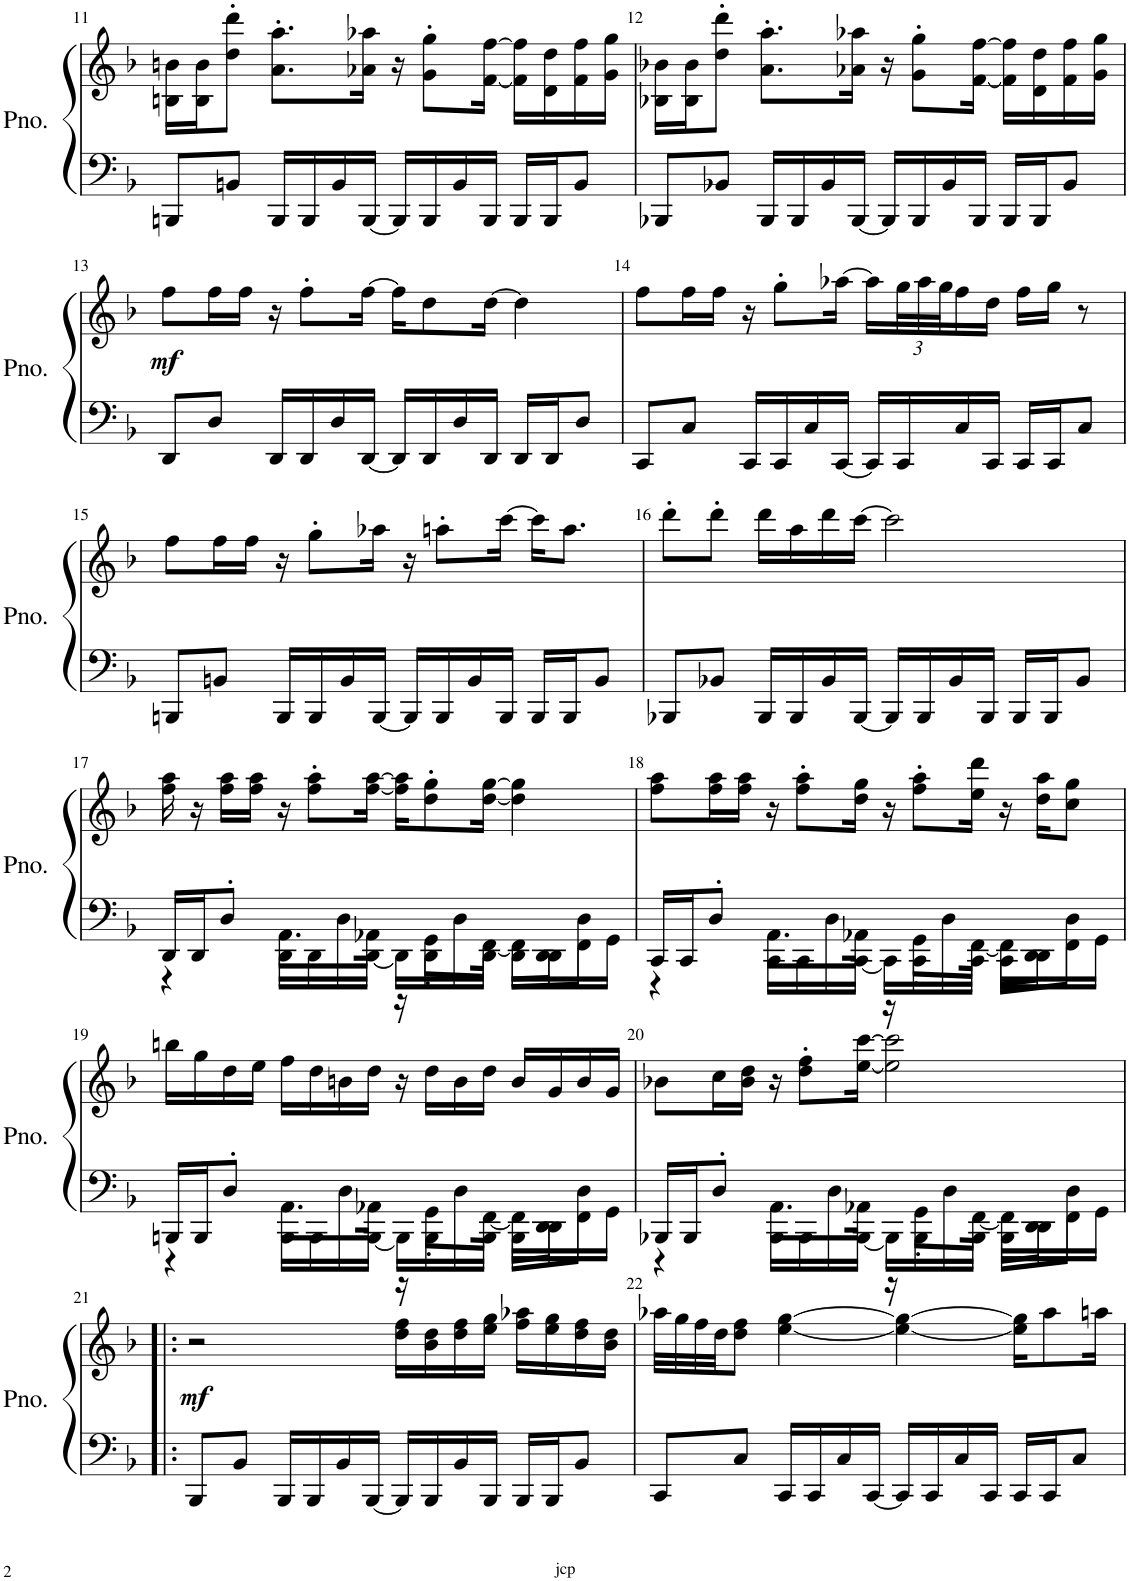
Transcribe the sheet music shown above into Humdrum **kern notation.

**kern	**kern	**dynam
*part1	*part1	*part1
*staff2	*staff1	*staff1/2
*I"Piano	*	*
*I'Pno.	*	*
!!LO:PB:g=z
*clefF4	*clefG2	*
*k[b-]	*k[b-]	*
*M4/4	*M4/4	*
=11	=11	=11
8BBBn/L	16Bn\ 16bn\LL	.
.	16B\ 16b\J	.
8BBn/J	8dd\' 8ddd\'J	.
16BBB/LL	8.a\' 8.aa\'L	.
16BBB/	.	.
16BB/	.	.
[16BBB/JJ	16a-X\ 16aa-X\Jk	.
16BBB/LL]	16r	.
16BBB/	8g\' 8gg\'L	.
16BB/	.	.
16BBB/JJ	[16f\ [16ff\Jk	.
16BBB/LL	16f\] 16ff\]LL	.
16BBB/J	16d\ 16dd\	.
8BB/J	16f\ 16ff\	.
.	16g\ 16gg\JJ	.
=12	=12	=12
8BBB-X/L	16B-X\ 16b-X\LL	.
.	16B-\ 16b-\J	.
8BB-X/J	8dd\' 8ddd\'J	.
16BBB-/LL	8.a\' 8.aa\'L	.
16BBB-/	.	.
16BB-/	.	.
[16BBB-/JJ	16a-X\ 16aa-X\Jk	.
16BBB-/LL]	16r	.
16BBB-/	8g\' 8gg\'L	.
16BB-/	.	.
16BBB-/JJ	[16f\ [16ff\Jk	.
16BBB-/LL	16f\] 16ff\]LL	.
16BBB-/J	16d\ 16dd\	.
8BB-/J	16f\ 16ff\	.
.	16g\ 16gg\JJ	.
!!LO:LB:g=z
=13	=13	=13
!	!	!LO:DY:b
8DD/L	8ff\L	mf
8D/J	16ff\L	.
.	16ff\JJ	.
16DD/LL	16r	.
16DD/	8ff'\L	.
16D/	.	.
[16DD/JJ	[16ff\Jk	.
16DD/LL]	16ff\KL]	.
16DD/	8dd\	.
16D/	.	.
16DD/JJ	[16dd\Jk	.
16DD/LL	4dd\]	.
16DD/J	.	.
8D/J	.	.
=14	=14	=14
8CC/L	8ff\L	.
8C/J	16ff\L	.
.	16ff\JJ	.
16CC/LL	16r	.
16CC/	8gg'\L	.
16C/	.	.
[16CC/JJ	[16aa-X\Jk	.
16CC/LL]	16aa-\LL]	.
*	*Xbrackettup	*
16CC/	48gg\L	.
.	48aa-\	.
.	48gg\J	.
16C/	16ff\	.
16CC/JJ	16dd\JJ	.
16CC/LL	16ff\LL	.
16CC/J	16gg\JJ	.
8C/J	8r	.
!!LO:LB:g=z
=15	=15	=15
8BBBn/L	8ff\L	.
8BBn/J	16ff\L	.
.	16ff\JJ	.
16BBB/LL	16r	.
16BBB/	8gg'\L	.
16BB/	.	.
[16BBB/JJ	16aa-X\Jk	.
16BBB/LL]	16r	.
16BBB/	8aan'\L	.
16BB/	.	.
16BBB/JJ	[16ccc\Jk	.
16BBB/LL	16ccc\KL]	.
16BBB/J	8.aa\J	.
8BB/J	.	.
=16	=16	=16
8BBB-X/L	8ddd'\L	.
8BB-X/J	8ddd'\J	.
16BBB-/LL	16ddd\LL	.
16BBB-/	16aa\	.
16BB-/	16ddd\	.
[16BBB-/JJ	[16ccc\JJ	.
16BBB-/LL]	2ccc\]	.
16BBB-/	.	.
16BB-/	.	.
16BBB-/JJ	.	.
16BBB-/LL	.	.
16BBB-/J	.	.
8BB-/J	.	.
!!LO:LB:g=z
=17	=17	=17
*^	*	*
16DD/LL	4r	16ff\ 16aa\	.
16DD/J	.	16r	.
8D'/J	.	16ff\ 16aa\LL	.
.	.	16ff\ 16aa\JJ	.
16DD\LL	8.AA\L	16r	.
16DD\	.	8ff\' 8aa\'L	.
16D\	.	.	.
[16DD\JJ	16AA-X\Jk	[16ff\ [16aa\Jk	.
16DD\LL]	16r	16ff\] 16aa\]KL	.
16DD\	8GG'\L	8dd\' 8gg\'	.
16D\	.	.	.
16DD\JJ	[16FF\Jk	[16dd\ [16gg\Jk	.
16DD\LL	16FF\LL]	4dd\] 4gg\]	.
16DD\J	16DD\	.	.
8D\J	16FF\	.	.
.	16GG\JJ	.	.
=18	=18	=18	=18
16CC/LL	4r	8ff\ 8aa\L	.
16CC/J	.	.	.
8D'/J	.	16ff\ 16aa\L	.
.	.	16ff\ 16aa\JJ	.
16CC\LL	8.AA\L	16r	.
16CC\	.	8ff\' 8aa\'L	.
16D\	.	.	.
[16CC\JJ	16AA-X\Jk	16dd\ 16gg\Jk	.
16CC\LL]	16r	16r	.
16CC\	8GG'\L	8ff\' 8aa\'L	.
16D\	.	.	.
16CC\JJ	[16FF\Jk	16ee\ 16ddd\Jk	.
16CC\LL	16FF\LL]	16r	.
16DD\J	16DD\	16dd\ 16aa\KL	.
8D\J	16FF\	8cc\ 8gg\J	.
.	16GG\JJ	.	.
!!LO:LB:g=z
=19	=19	=19	=19
16BBBn/LL	4r	16bbn\LL	.
16BBB/J	.	16gg\	.
8D'/J	.	16dd\	.
.	.	16ee\JJ	.
16BBB\LL	8.AA\L	16ff\LL	.
16BBB\	.	16dd\	.
16D\	.	16bn\	.
[16BBB\JJ	16AA-X\Jk	16dd\JJ	.
16BBB\LL]	16r	16r	.
16BBB\	8GG'\L	16dd\LL	.
16D\	.	16b\	.
16BBB\JJ	[16FF\Jk	16dd\JJ	.
16BBB\LL	16FF\LL]	16b/LL	.
16DD\J	16DD\	16g/	.
8D\J	16FF\	16b/	.
.	16GG\JJ	16g/JJ	.
=20	=20	=20	=20
16BBB-X/LL	4r	8b-X\L	.
16BBB-/J	.	.	.
8D'/J	.	16cc\L	.
.	.	16b-\ 16dd\JJ	.
16BBB-\LL	8.AA\L	16r	.
16BBB-\	.	8dd\' 8ff\'L	.
16D\	.	.	.
[16BBB-\JJ	16AA-X\Jk	[16ee\ [16ccc\Jk	.
16BBB-\LL]	16r	2ee\] 2ccc\]	.
16BBB-\	8GG'\L	.	.
16D\	.	.	.
16BBB-\JJ	[16FF\Jk	.	.
16BBB-\LL	16FF\LL]	.	.
16DD\J	16DD\	.	.
8D\J	16FF\	.	.
.	16GG\JJ	.	.
!!LO:LB:g=z
=21!|:	=21!|:	=21!|:	=21!|:
!	!	!	!LO:DY:b
*v	*v	*	*
8BBB-/L	2r	mf
8BB-/J	.	.
16BBB-/LL	.	.
16BBB-/	.	.
16BB-/	.	.
[16BBB-/JJ	.	.
16BBB-/LL]	16dd\ 16ff\LL	.
16BBB-/	16b-\ 16dd\	.
16BB-/	16dd\ 16ff\	.
16BBB-/JJ	16ee\ 16gg\JJ	.
16BBB-/LL	16ff\ 16aa-X\LL	.
16BBB-/J	16ee\ 16gg\	.
8BB-/J	16dd\ 16ff\	.
.	16b-\ 16dd\JJ	.
=22	=22	=22
8CC/L	32aa-X\LLL	.
.	32gg\	.
.	32ff\	.
.	32dd\JJ	.
8C/J	8dd\ 8ff\J	.
16CC/LL	[4ee\ [4gg\	.
16CC/	.	.
16C/	.	.
[16CC/JJ	.	.
16CC/LL]	4ee\_ 4gg\_	.
16CC/	.	.
16C/	.	.
16CC/JJ	.	.
16CC/LL	16ee\] 16gg\]KL	.
16CC/J	8aa-\	.
8C/J	.	.
.	16aan\Jk	.
=	=	=
*-	*-	*-
